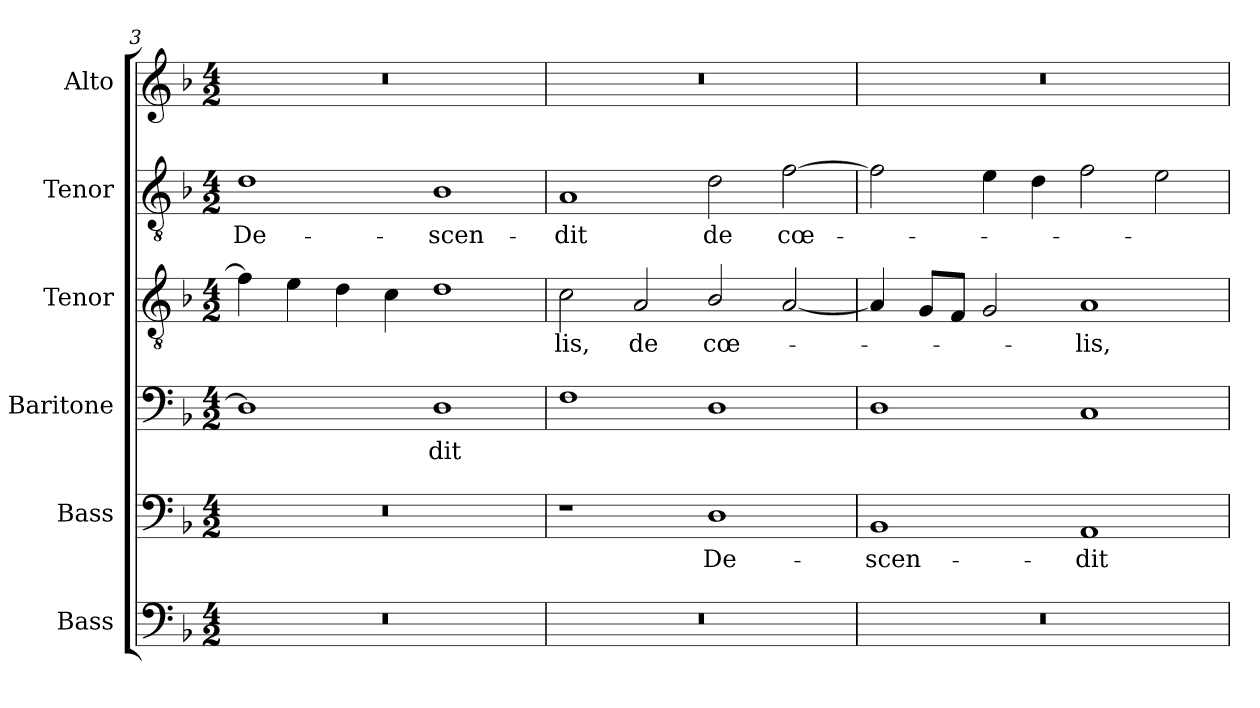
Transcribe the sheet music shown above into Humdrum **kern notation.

**kern	**kern	**text	**kern	**text	**kern	**text	**kern	**text	**kern
*part6	*part5	*part5	*part4	*part4	*part3	*part3	*part2	*part2	*part1
*staff6	*staff5	*staff5	*staff4	*staff4	*staff3	*staff3	*staff2	*staff2	*staff1
*I"Bass	*I"Bass	*	*I"Baritone	*	*I"Tenor	*	*I"Tenor	*	*I"Alto
*I'B.	*I'B.	*	*I'Bar.	*	*I'T.	*	*I'T.	*	*I'A.
*clefF4	*clefF4	*	*clefF4	*	*clefGv2	*	*clefGv2	*	*clefG2
*	*	*	*	*	*ITrd7c12	*	*ITrd7c12	*	*
*k[b-]	*k[b-]	*	*k[b-]	*	*k[b-]	*	*k[b-]	*	*k[b-]
*F:	*F:	*	*F:	*	*F:	*	*F:	*	*F:
*M4/2	*M4/2	*	*M4/2	*	*M4/2	*	*M4/2	*	*M4/2
=3	=3	=3	=3	=3	=3	=3	=3	=3	=3
!LO:N:vis=1	!LO:N:vis=1	!	!	!	!	!	!	!	!
!	!	!	!	!	!	!	!	!LO:LY:b:color=#000000	!LO:N:vis=1
0r	0r	.	1Di]	.	4Fi\]	.	1Di	De-	0r
.	.	.	.	.	4Ei\	.	.	.	.
.	.	.	.	.	4Di\	.	.	.	.
.	.	.	.	.	4Ci\	.	.	.	.
!	!	!	!	!LO:LY:b:color=#000000	!	!	!	!	!
!	!	!	!	!	!	!	!	!LO:LY:b:color=#000000	!
.	.	.	1Di	-dit	1Di	.	1BB-i	-scen-	.
=4	=4	=4	=4	=4	=4	=4	=4	=4	=4
!LO:N:vis=1	!	!	!	!	!	!	!	!	!
!	!	!	!	!	!	!LO:LY:b:color=#000000	!	!	!
!	!	!	!	!	!	!	!	!LO:LY:b:color=#000000	!LO:N:vis=1
0r	1r	.	1Fi	.	2Ci\	-lis,	1AAi	-dit	0r
!	!	!	!	!	!	!LO:LY:b:color=#000000	!	!	!
.	.	.	.	.	2AAi/	de	.	.	.
!	!	!LO:LY:b:color=#000000	!	!	!	!	!	!	!
!	!	!	!	!	!	!LO:LY:b:color=#000000	!	!	!
!	!	!	!	!	!	!	!	!LO:LY:b:color=#000000	!
.	1Di	De-	1Di	.	2BB-i/	cœ-	2Di\	de	.
!	!	!	!	!	!	!	!	!LO:LY:b:color=#000000	!
.	.	.	.	.	[2AAi/	.	[2Fi\	cœ-	.
=5	=5	=5	=5	=5	=5	=5	=5	=5	=5
!LO:N:vis=1	!	!	!	!	!	!	!	!	!
!	!	!LO:LY:b:color=#000000	!	!	!	!	!	!	!LO:N:vis=1
0r	1BB-i	-scen-	1Di	.	4AAi/]	.	2Fi\]	.	0r
.	.	.	.	.	8GGi/L	.	.	.	.
.	.	.	.	.	8FFi/J	.	.	.	.
.	.	.	.	.	2GGi/	.	4Ei\	.	.
.	.	.	.	.	.	.	4Di\	.	.
!	!	!LO:LY:b:color=#000000	!	!	!	!	!	!	!
!	!	!	!	!	!	!LO:LY:b:color=#000000	!	!	!
.	1AAi	-dit	1Ci	.	1AAi	-lis,	2Fi\	.	.
.	.	.	.	.	.	.	2Ei\	.	.
=	=	=	=	=	=	=	=	=	=
*-	*-	*-	*-	*-	*-	*-	*-	*-	*-
